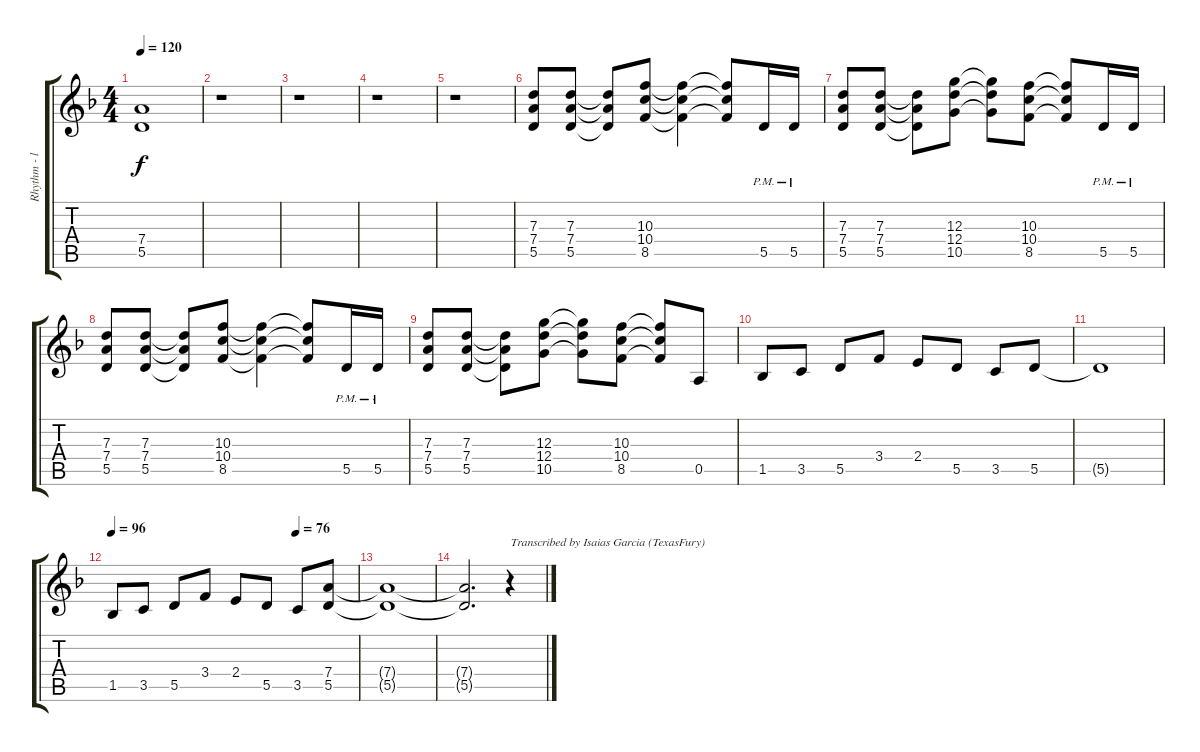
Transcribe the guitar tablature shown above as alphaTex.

\track ("Rhythm - left" "Rhythm - l") {instrument distortionguitar}
\staff {score tabs}
\tuning (E4 B3 G3 D3 A2 E2) {hide}
\ts (4 4)
\tempo 120
\clef g2
\ks dminor
(7.4{t} 5.5{t}).1{dy f volume 3} |
r.1 |
r.1 |
r.1 |
r.1 |
(7.3 7.4 5.5).8{volume 8} (7.3 7.4 5.5).8 (7.3{t} 7.4{t} 5.5{t}).8 (10.3 10.4 8.5).8 (10.3{t} 10.4{t} 8.5{t}).4 (10.3{t} 10.4{t} 8.5{t}).8 5.5{pm}.16 5.5{pm}.16 |
(7.3 7.4 5.5).8 (7.3 7.4 5.5).8 (7.3{t} 7.4{t} 5.5{t}).8 (12.3 12.4 10.5).8 (12.3{t} 12.4{t} 10.5{t}).8 (10.3 10.4 8.5).8 (10.3{t} 10.4{t} 8.5{t}).8 5.5{pm}.16 5.5{pm}.16 |
(7.3 7.4 5.5).8 (7.3 7.4 5.5).8 (7.3{t} 7.4{t} 5.5{t}).8 (10.3 10.4 8.5).8 (10.3{t} 10.4{t} 8.5{t}).4 (10.3{t} 10.4{t} 8.5{t}).8 5.5{pm}.16 5.5{pm}.16 |
(7.3 7.4 5.5).8 (7.3 7.4 5.5).8 (7.3{t} 7.4{t} 5.5{t}).8 (12.3 12.4 10.5).8 (12.3{t} 12.4{t} 10.5{t}).8 (10.3 10.4 8.5).8 (10.3{t} 10.4{t} 8.5{t}).8 0.5.8 |
1.5.8 3.5.8 5.5.8 3.4.8 2.4.8 5.5.8 3.5.8 5.5.8 |
5.5{t}.1 |
\tempo 96
\tempo (76 0.75)
1.5.8 3.5.8 5.5.8 3.4.8 2.4.8 5.5.8 3.5.8 (7.4 5.5).8 |
(7.4{t} 5.5{t}).1 |
(7.4{t} 5.5{t}).2{d volume 0} r.4{txt "Transcribed by Isaias Garcia (TexasFury)"}
